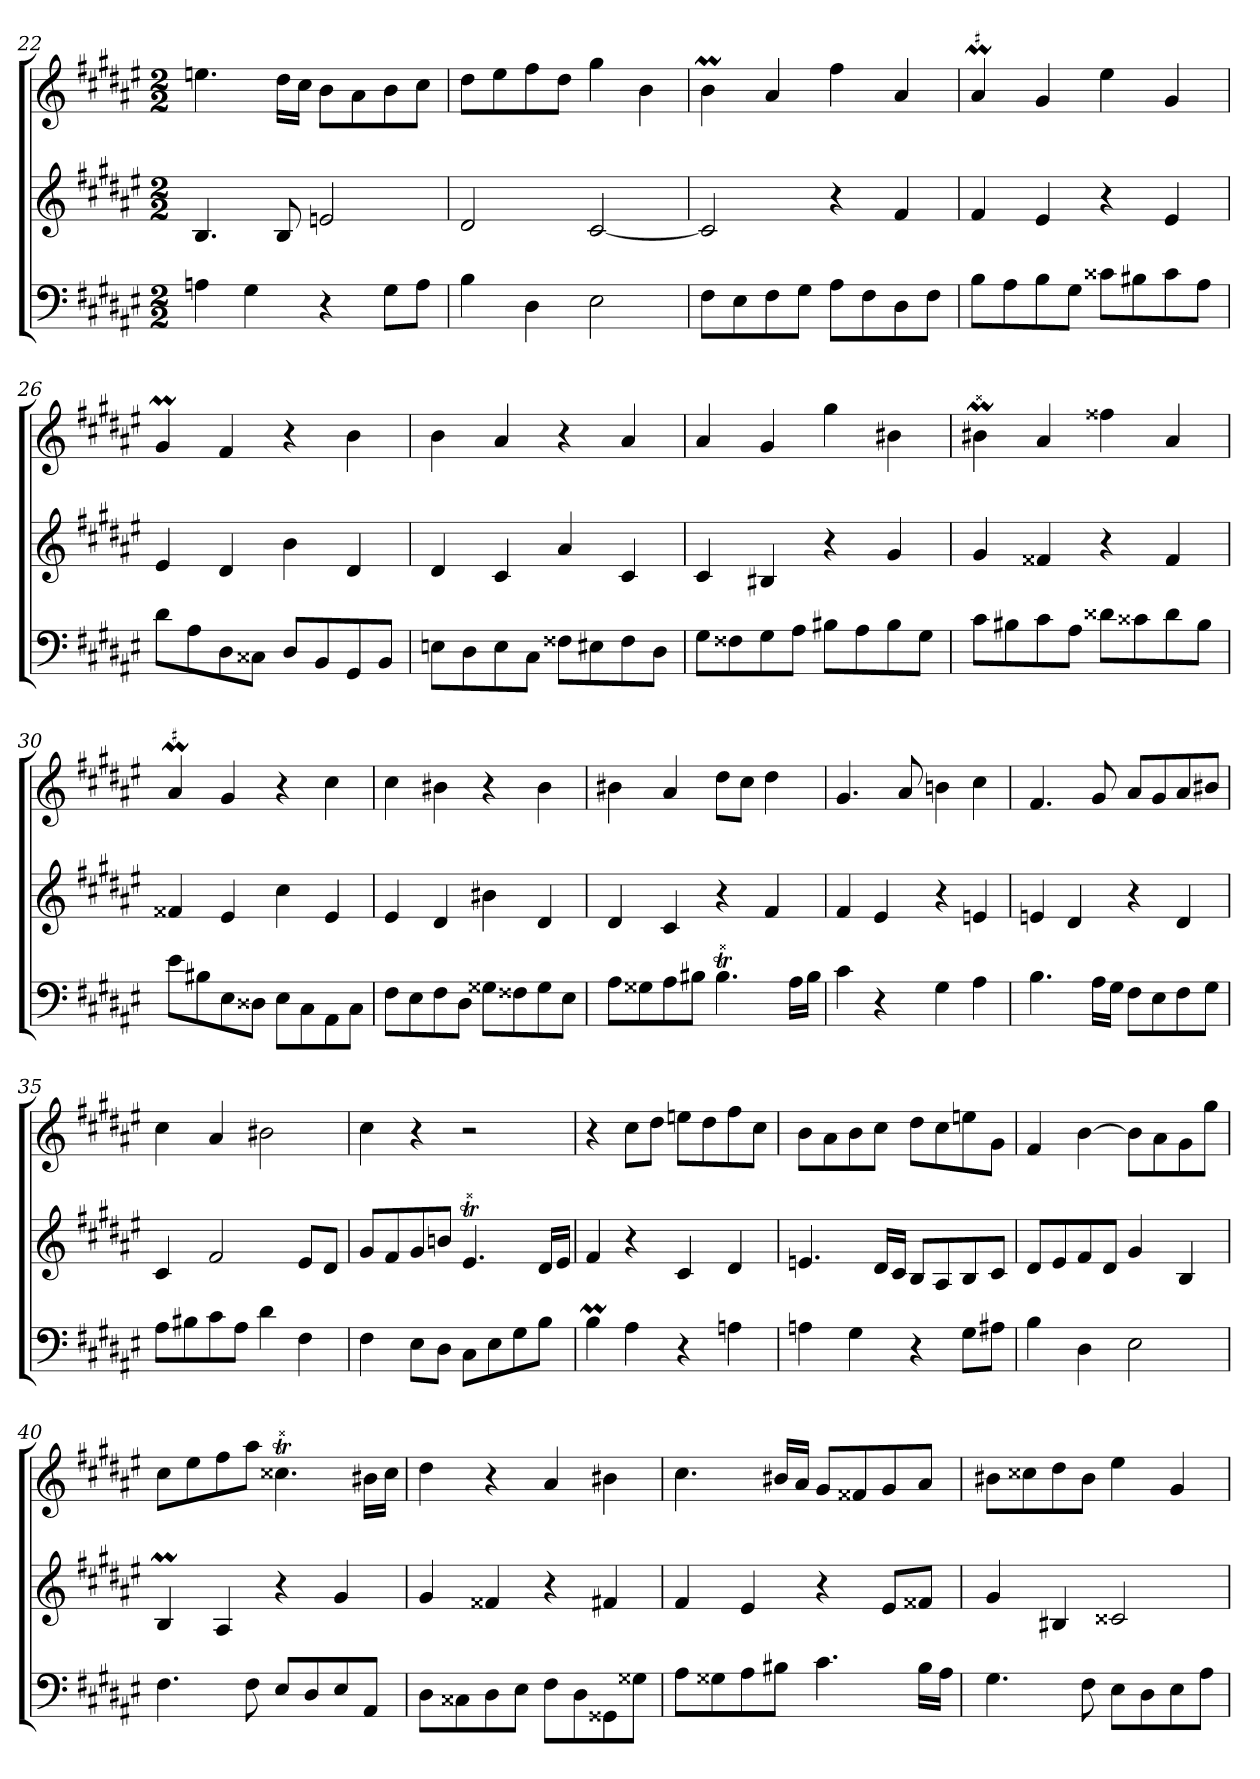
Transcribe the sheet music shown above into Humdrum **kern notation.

**kern	**kern	**kern
*part3	*part2	*part1
*staff3	*staff2	*staff1
*clefF4	*clefG2	*clefG2
*k[f#c#g#d#a#e#]	*k[f#c#g#d#a#e#]	*k[f#c#g#d#a#e#]
*F#:	*F#:	*F#:
*M2/2	*M2/2	*M2/2
=22	=22	=22
4An	4.B	4.een
4G#	.	.
.	8B	16dd#\LL
.	.	16cc#\JJ
4r	2en	8b\L
.	.	8a#\
8G#\L	.	8b\
8A\J	.	8cc#\J
=23	=23	=23
4B	2d#	8dd#\L
.	.	8ee#\
4D#	.	8ff#\
.	.	8dd#\J
2E#	[2c#	4gg#
.	.	4b
=24	=24	=24
8F#\L	2c#]	4bM
8E#\	.	.
8F#\	.	4a#
8G#\J	.	.
8A#\L	4r	4ff#
8F#\	.	.
8D#\	4f#	4a#
8F#\J	.	.
=25	=25	=25
!	!	!LO:MOR:acc=#
8B\L	4f#	4a#M
8A#\	.	.
8B\	4e#	4g#
8G#\J	.	.
8c##X\L	4r	4ee#
8B#X\	.	.
8c##\	4e#	4g#
8A#\J	.	.
=26	=26	=26
8d#\L	4e#	4g#M
8A#\	.	.
8D#\	4d#	4f#
8C##X\J	.	.
8D#/L	4b	4r
8BB/	.	.
8GG#/	4d#	4b
8BB/J	.	.
=27	=27	=27
8En\L	4d#	4b
8D#\	.	.
8E\	4c#	4a#
8C#\J	.	.
8F##X\L	4a#	4r
8E#X\	.	.
8F##\	4c#	4a#
8D#\J	.	.
=28	=28	=28
8G#\L	4c#	4a#
8F##X\	.	.
8G#\	4B#X	4g#
8A#\J	.	.
8B#X\L	4r	4gg#
8A#\	.	.
8B#\	4g#	4b#X
8G#\J	.	.
=29	=29	=29
!	!	!LO:MOR:acc=##
8c#\L	4g#	4b#XM
8B#X\	.	.
8c#\	4f##X	4a#
8A#\J	.	.
8d##X\L	4r	4ff##X
8c##X\	.	.
8d##\	4f##	4a#
8B#\J	.	.
=30	=30	=30
!	!	!LO:MOR:acc=#
8e#\L	4f##X	4a#M
8B#X\	.	.
8E#\	4e#	4g#
8D##X\J	.	.
8E#\L	4cc#	4r
8C#\	.	.
8AA#\	4e#	4cc#
8C#\J	.	.
=31	=31	=31
8F#\L	4e#	4cc#
8E#\	.	.
8F#\	4d#	4b#X
8D#\J	.	.
8G##X\L	4b#X	4r
8F##X\	.	.
8G##\	4d#	4b#
8E#\J	.	.
=32	=32	=32
8A#\L	4d#	4b#X
8G##X\	.	.
8A#\	4c#	4a#
8B#X\J	.	.
!LO:TR:acc=##	!	!
4.B#T	4r	8dd#\L
.	.	8cc#\J
.	4f#	4dd#
16A#\LL	.	.
16B#\JJ	.	.
=33	=33	=33
4c#	4f#	4.g#
4r	4e#	.
.	.	8a#
4G#	4r	4bn
4A#	4en	4cc#
=34	=34	=34
4.B	4en	4.f#
.	4d#	.
16A#\LL	.	8g#
16G#\JJ	.	.
8F#\L	4r	8a#/L
8E#\	.	8g#/
8F#\	4d#	8a#/
8G#\J	.	8b#X/J
=35	=35	=35
8A#\L	4c#	4cc#
8B#X\	.	.
8c#\	2f#	4a#
8A#\J	.	.
4d#	.	2b#X
4F#	8e#/L	.
.	8d#/J	.
=36	=36	=36
4F#	8g#/L	4cc#
.	8f#/	.
8E#\L	8g#/	4r
8D#\J	8bn/J	.
!	!LO:TR:acc=##	!
8C#\L	4.e#T	2r
8E#\	.	.
8G#\	.	.
8B\J	16d#/LL	.
.	16e#/JJ	.
=37	=37	=37
4BM	4f#	4r
4A#	4r	8cc#\L
.	.	8dd#\J
4r	4c#	8een\L
.	.	8dd#\
4An	4d#	8ff#\
.	.	8cc#\J
=38	=38	=38
4An	4.en	8b\L
.	.	8a#\
4G#	.	8b\
.	16d#/LL	8cc#\J
.	16c#/JJ	.
4r	8B/L	8dd#\L
.	8A#/	8cc#\
8G#\L	8B/	8een\
8A#X\J	8c#/J	8g#\J
=39	=39	=39
4B	8d#/L	4f#
.	8e#/	.
4D#	8f#/	[4b
.	8d#/J	.
2E#	4g#	8b\L]
.	.	8a#\
.	4B	8g#\
.	.	8gg#\J
=40	=40	=40
4.F#	4BM	8cc#\L
.	.	8ee#\
.	4A#	8ff#\
8F#	.	8aa#\J
!	!	!LO:TR:acc=##
8E#/L	4r	4.cc##XT
8D#/	.	.
8E#/	4g#	.
8AA#/J	.	16b#X\LL
.	.	16cc##\JJ
=41	=41	=41
8D#\L	4g#	4dd#
8C##X\	.	.
8D#\	4f##X	4r
8E#\J	.	.
8F#\L	4r	4a#
8D#\	.	.
8GG##X\	4f#X	4b#X
8G##X\J	.	.
=42	=42	=42
8A#\L	4f#	4.cc#
8G##X\	.	.
8A#\	4e#	.
8B#X\J	.	16b#X/LL
.	.	16a#/JJ
4.c#	4r	8g#/L
.	.	8f##X/
.	8e#/L	8g#/
16B#\LL	8f##X/J	8a#/J
16A#\JJ	.	.
=43	=43	=43
4.G#	4g#	8b#X\L
.	.	8cc##X\
.	4B#X	8dd#\
8F#	.	8b#\J
8E#\L	2c##X	4ee#
8D#\	.	.
8E#\	.	4g#
8A#\J	.	.
=	=	=
*-	*-	*-
